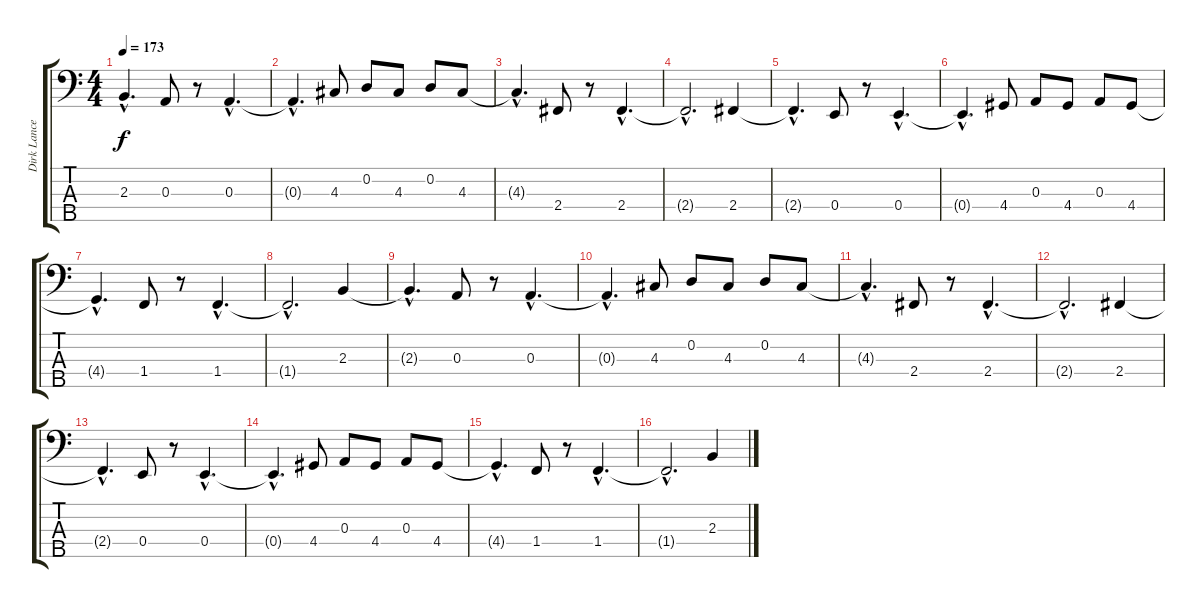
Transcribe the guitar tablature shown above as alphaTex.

\track ("Dirk Lance-Bass effects" "Dirk Lance") {instrument fretlessbass}
\staff {score tabs}
\tuning (G2 D2 A1 E1 B0) {hide}
\ts (4 4)
\tempo 173
\clef f4
\ks c
2.3{hac t}.4{d dy f} 0.3.8 r.8 0.3{hac}.4{d} |
0.3{hac t}.4{d} 4.3.8 0.2.8 4.3.8 0.2.8 4.3.8 |
4.3{hac t}.4{d} 2.4.8 r.8 2.4{hac}.4{d} |
2.4{hac t}.2{d} 2.4.4 |
2.4{hac t}.4{d} 0.4.8 r.8 0.4{hac}.4{d} |
0.4{hac t}.4{d} 4.4.8 0.3.8 4.4.8 0.3.8 4.4.8 |
4.4{hac t}.4{d} 1.4.8 r.8 1.4{hac}.4{d} |
1.4{hac t}.2{d} 2.3.4 |
2.3{hac t}.4{d} 0.3.8 r.8 0.3{hac}.4{d} |
0.3{hac t}.4{d} 4.3.8 0.2.8 4.3.8 0.2.8 4.3.8 |
4.3{hac t}.4{d} 2.4.8 r.8 2.4{hac}.4{d} |
2.4{hac t}.2{d} 2.4.4 |
2.4{hac t}.4{d} 0.4.8 r.8 0.4{hac}.4{d} |
0.4{hac t}.4{d} 4.4.8 0.3.8 4.4.8 0.3.8 4.4.8 |
4.4{hac t}.4{d} 1.4.8 r.8 1.4{hac}.4{d} |
1.4{hac t}.2{d} 2.3.4
